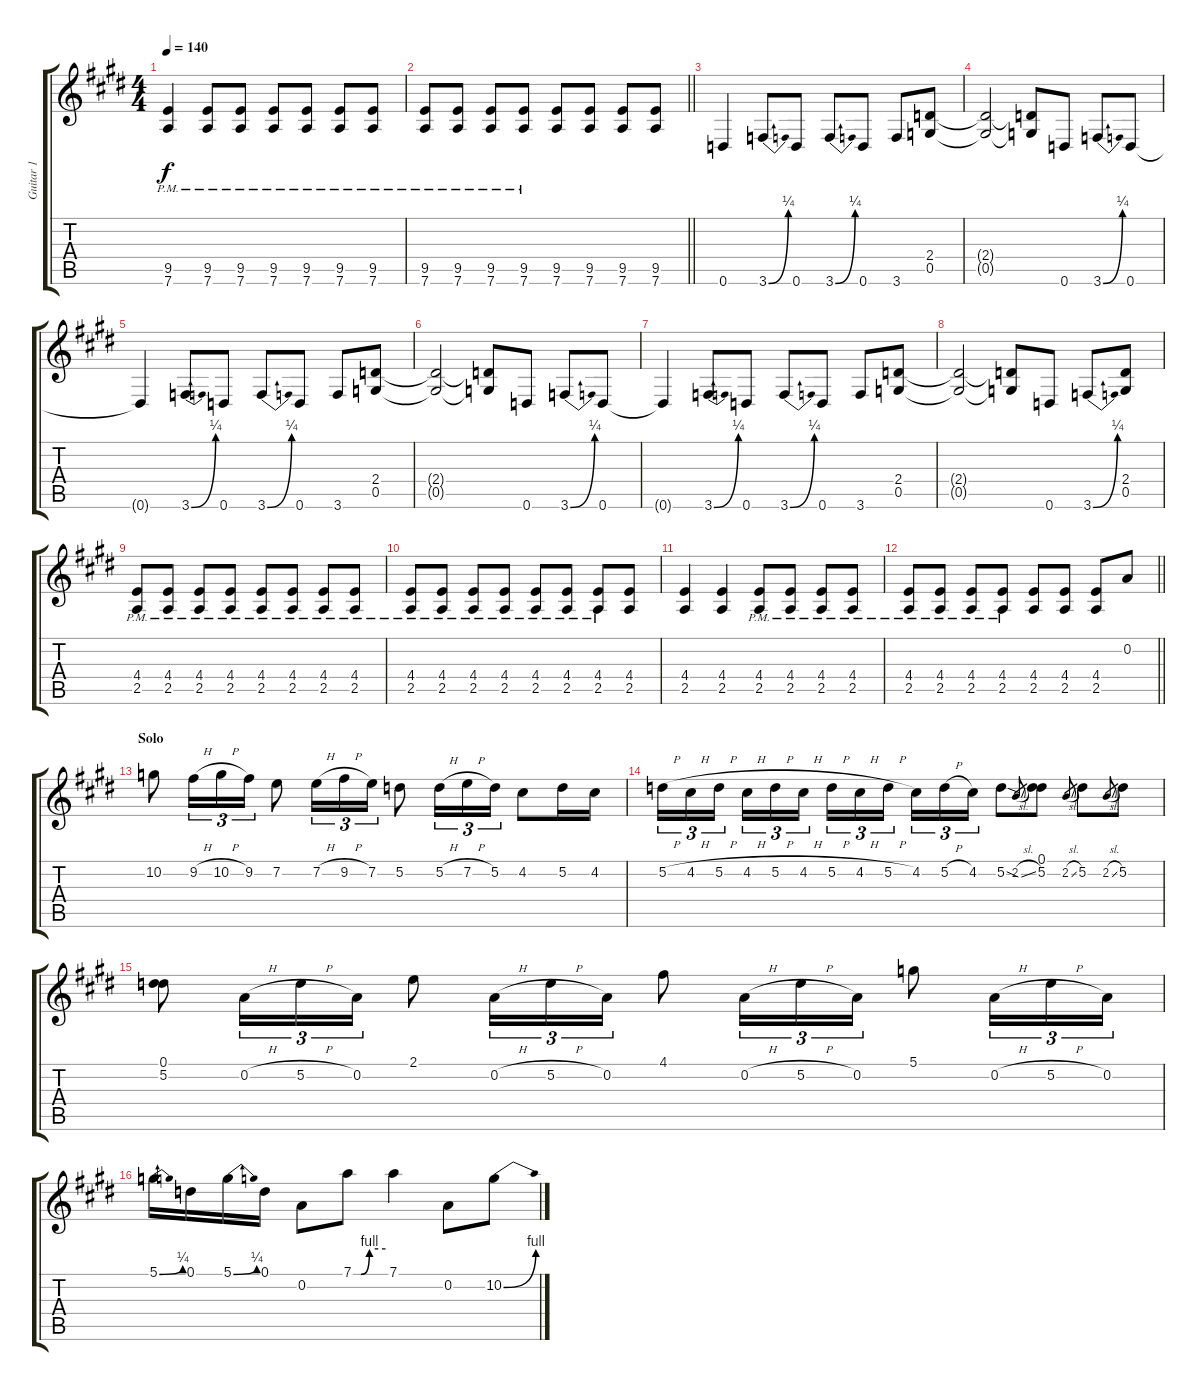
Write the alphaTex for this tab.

\track ("Guitar 1" "Guitar 1") {instrument distortionguitar}
\staff {score tabs}
\tuning (D4 A3 F3 C3 G2 D2) {hide}
\ts (4 4)
\tempo 140
\clef g2
\ks c#minor
(9.5{pm} 7.6{pm}).4{dy f} (9.5{pm} 7.6{pm}).8 (9.5{pm} 7.6{pm}).8 (9.5{pm} 7.6{pm}).8 (9.5{pm} 7.6{pm}).8 (9.5{pm} 7.6{pm}).8 (9.5{pm} 7.6{pm}).8 |
\barLineRight lightlight
(9.5{pm} 7.6{pm}).8 (9.5{pm} 7.6{pm}).8 (9.5{pm} 7.6{pm}).8 (9.5{pm} 7.6{pm}).8 (9.5 7.6).8 (9.5 7.6).8 (9.5 7.6).8 (9.5 7.6).8 |
0.6.4 3.6{be (bend 0 0 60 1)}.8 0.6.8 3.6{be (bend 0 0 60 1)}.8 0.6.8 3.6.8 (2.4 0.5).8 |
\ks e
(2.4{t} 0.5{t}).2 (2.4{t} 0.5{t}).8 0.6.8 3.6{be (bend 0 0 60 1)}.8 0.6.8 |
\ks c#minor
0.6{t}.4 3.6{be (bend 0 0 60 1)}.8 0.6.8 3.6{be (bend 0 0 60 1)}.8 0.6.8 3.6.8 (2.4 0.5).8 |
\ks e
(2.4{t} 0.5{t}).2 (2.4{t} 0.5{t}).8 0.6.8 3.6{be (bend 0 0 60 1)}.8 0.6.8 |
\ks c#minor
0.6{t}.4 3.6{be (bend 0 0 60 1)}.8 0.6.8 3.6{be (bend 0 0 60 1)}.8 0.6.8 3.6.8 (2.4 0.5).8 |
\ks e
(2.4{t} 0.5{t}).2 (2.4{t} 0.5{t}).8 0.6.8 3.6{be (bend 0 0 60 1)}.8 (2.4 0.5).8 |
\ks c#minor
(4.4{pm} 2.5{pm}).8 (4.4{pm} 2.5{pm}).8 (4.4{pm} 2.5{pm}).8 (4.4{pm} 2.5{pm}).8 (4.4{pm} 2.5{pm}).8 (4.4{pm} 2.5{pm}).8 (4.4{pm} 2.5{pm}).8 (4.4{pm} 2.5{pm}).8 |
(4.4{pm} 2.5{pm}).8 (4.4{pm} 2.5{pm}).8 (4.4{pm} 2.5{pm}).8 (4.4{pm} 2.5{pm}).8 (4.4{pm} 2.5{pm}).8 (4.4{pm} 2.5{pm}).8 (4.4{pm} 2.5{pm}).8 (4.4 2.5).8 |
(4.4 2.5).4 (4.4 2.5).4 (4.4{pm} 2.5{pm}).8 (4.4{pm} 2.5{pm}).8 (4.4{pm} 2.5{pm}).8 (4.4{pm} 2.5{pm}).8 |
\barLineRight lightlight
(4.4{pm} 2.5{pm}).8 (4.4{pm} 2.5{pm}).8 (4.4{pm} 2.5{pm}).8 (4.4{pm} 2.5{pm}).8 (4.4 2.5).8 (4.4 2.5).8 (4.4 2.5).8 0.2.8 |
\section ("" "Solo")
10.2.8 9.2{h}.16{tu (3 2)} 10.2{h}.16{tu (3 2)} 9.2.16{tu (3 2)} 7.2.8 7.2{h}.16{tu (3 2)} 9.2{h}.16{tu (3 2)} 7.2.16{tu (3 2)} 5.2.8 5.2{h}.16{tu (3 2)} 7.2{h}.16{tu (3 2)} 5.2.16{tu (3 2)} 4.2.8 5.2.16 4.2.16 |
5.2{h}.16{tu (3 2)} 4.2{h}.16{tu (3 2)} 5.2{h}.16{tu (3 2) beam splitsecondary} 4.2{h}.16{tu (3 2)} 5.2{h}.16{tu (3 2)} 4.2{h}.16{tu (3 2)} 5.2{h}.16{tu (3 2)} 4.2{h}.16{tu (3 2)} 5.2{h}.16{tu (3 2) beam splitsecondary} 4.2.16{tu (3 2)} 5.2{h}.16{tu (3 2)} 4.2.16{tu (3 2)} 5.2{sod}.8 2.2{sl}.8{gr} (0.1 5.2).8 2.2{sl}.8{gr} 5.2.8 2.2{sl}.8{gr} 5.2.8 |
(0.1 5.2).8 0.2{h}.16{tu (3 2)} 5.2{h}.16{tu (3 2)} 0.2.16{tu (3 2)} 2.1.8 0.2{h}.16{tu (3 2)} 5.2{h}.16{tu (3 2)} 0.2.16{tu (3 2)} 4.1.8 0.2{h}.16{tu (3 2)} 5.2{h}.16{tu (3 2)} 0.2.16{tu (3 2)} 5.1.8 0.2{h}.16{tu (3 2)} 5.2{h}.16{tu (3 2)} 0.2.16{tu (3 2)} |
5.1{be (bend 0 0 60 1)}.16 0.1.16 5.1{be (bend 0 0 60 1)}.16 0.1.16 0.2.8 7.1{be (custom 0 0 14 0 30 4 60 4)}.8 7.1.4 0.2.8 10.2{be (bend 0 0 60 4)}.8
